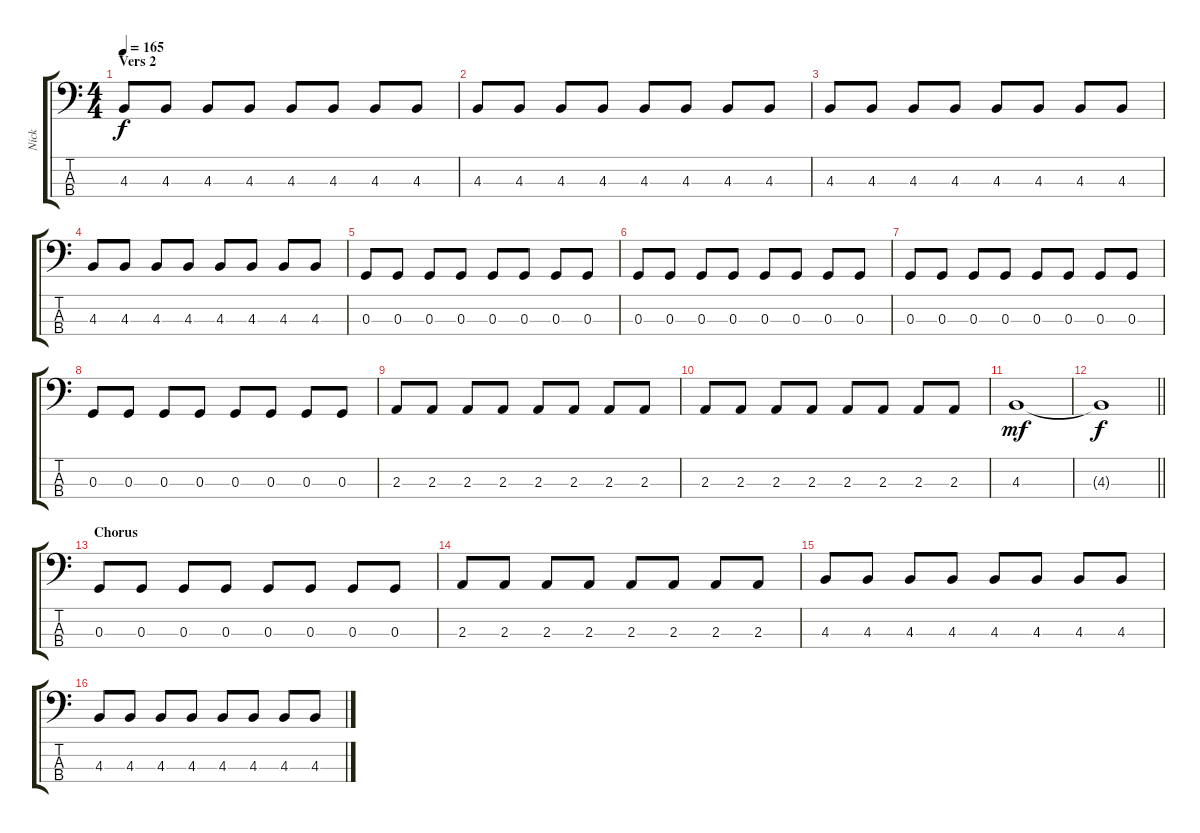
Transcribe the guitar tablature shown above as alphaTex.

\track ("Nick" "Nick") {instrument electricbassfinger}
\staff {score tabs}
\tuning (F2 C2 G1 D1) {hide}
\ts (4 4)
\section ("" "Vers 2")
\tempo 165
\clef f4
\ks c
4.3.8{dy f} 4.3.8 4.3.8 4.3.8 4.3.8 4.3.8 4.3.8 4.3.8 |
4.3.8 4.3.8 4.3.8 4.3.8 4.3.8 4.3.8 4.3.8 4.3.8 |
4.3.8 4.3.8 4.3.8 4.3.8 4.3.8 4.3.8 4.3.8 4.3.8 |
4.3.8 4.3.8 4.3.8 4.3.8 4.3.8 4.3.8 4.3.8 4.3.8 |
0.3.8 0.3.8 0.3.8 0.3.8 0.3.8 0.3.8 0.3.8 0.3.8 |
0.3.8 0.3.8 0.3.8 0.3.8 0.3.8 0.3.8 0.3.8 0.3.8 |
0.3.8 0.3.8 0.3.8 0.3.8 0.3.8 0.3.8 0.3.8 0.3.8 |
0.3.8 0.3.8 0.3.8 0.3.8 0.3.8 0.3.8 0.3.8 0.3.8 |
2.3.8 2.3.8 2.3.8 2.3.8 2.3.8 2.3.8 2.3.8 2.3.8 |
2.3.8 2.3.8 2.3.8 2.3.8 2.3.8 2.3.8 2.3.8 2.3.8 |
4.3.1{dy mf} |
\barLineRight lightlight
4.3{t}.1{dy f} |
\section ("" "Chorus")
0.3.8 0.3.8 0.3.8 0.3.8 0.3.8 0.3.8 0.3.8 0.3.8 |
2.3.8 2.3.8 2.3.8 2.3.8 2.3.8 2.3.8 2.3.8 2.3.8 |
4.3.8 4.3.8 4.3.8 4.3.8 4.3.8 4.3.8 4.3.8 4.3.8 |
4.3.8 4.3.8 4.3.8 4.3.8 4.3.8 4.3.8 4.3.8 4.3.8
